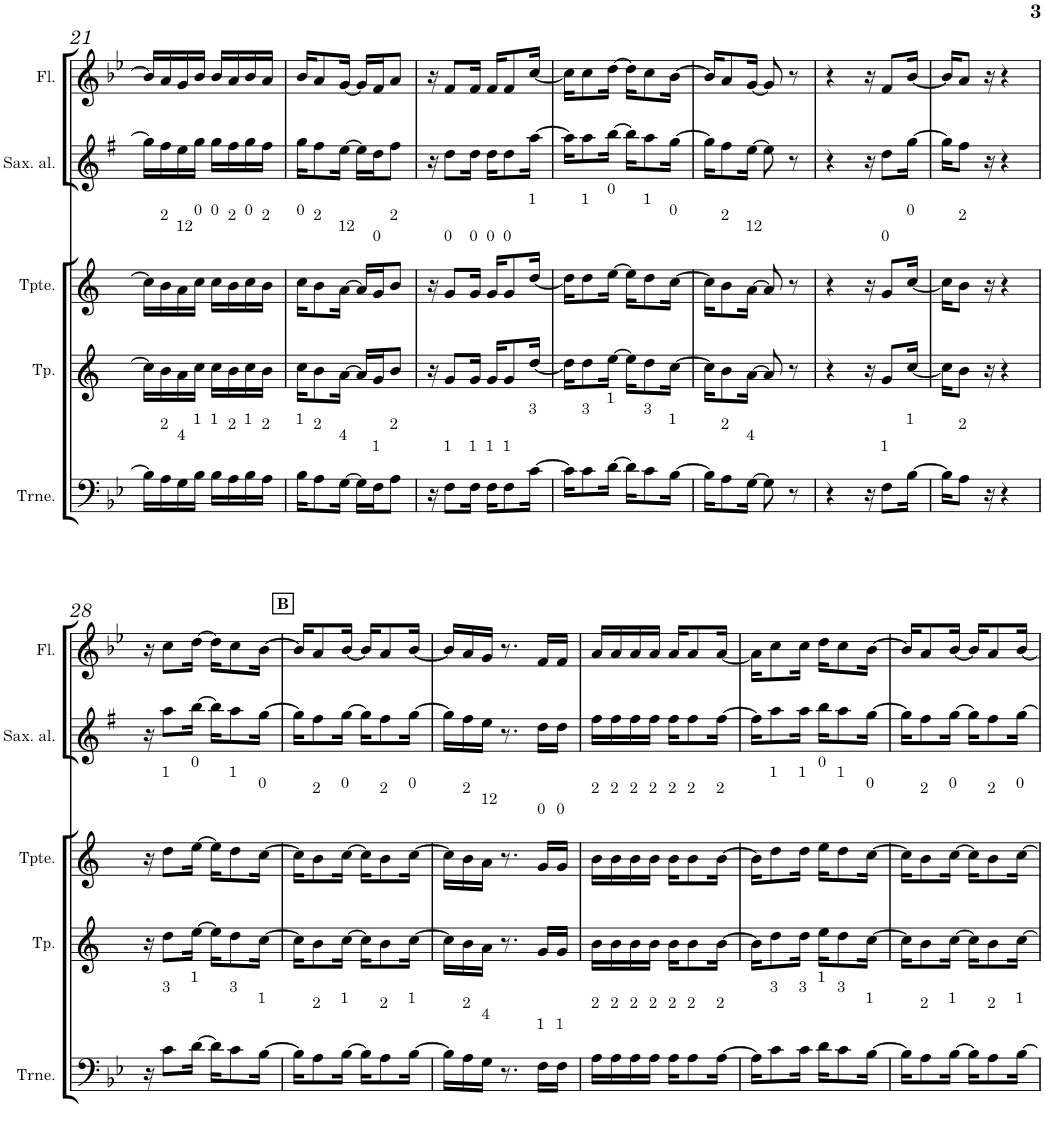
**kern	**kern	**kern	**kern	**kern
*part5	*part4	*part3	*part2	*part1
*staff5	*staff4	*staff3	*staff2	*staff1
*I"C clavF	*I"Bb	*I"Bb - Pirata	*I"Eb	*I"C clavG
!!LO:PB:g=z
*clefF4	*clefG2	*clefG2	*clefG2	*clefG2
*	*Trd1c2	*Trd1c2	*Trd5c9	*
*k[b-e-]	*k[]	*k[]	*k[f#]	*k[b-e-]
*B-:	*	*	*G:	*B-:
*M2/4	*M2/4	*M2/4	*M2/4	*M2/4
=21	=21	=21	=21	=21
16B-\LL]	16cc\LL]	16cc\LL]	16gg\LL]	16b-/LL]
!	!	!LO:TX:a:t=2	!	!
!LO:TX:a:t=2	!	!	!	!
16A\	16b\	16b\	16ff#\	16a/
!	!	!LO:TX:a:t=12	!	!
!LO:TX:a:t=4	!	!	!	!
16G\	16a\	16a\	16ee\	16g/
!	!	!LO:TX:a:t=0	!	!
!LO:TX:a:t=1	!	!	!	!
16B-\JJ	16cc\JJ	16cc\JJ	16gg\JJ	16b-/JJ
!	!	!LO:TX:a:t=0	!	!
!LO:TX:a:t=1	!	!	!	!
16B-\LL	16cc\LL	16cc\LL	16gg\LL	16b-/LL
!	!	!LO:TX:a:t=2	!	!
!LO:TX:a:t=2	!	!	!	!
16A\	16b\	16b\	16ff#\	16a/
!	!	!LO:TX:a:t=0	!	!
!LO:TX:a:t=1	!	!	!	!
16B-\	16cc\	16cc\	16gg\	16b-/
!	!	!LO:TX:a:t=2	!	!
!LO:TX:a:t=2	!	!	!	!
16A\JJ	16b\JJ	16b\JJ	16ff#\JJ	16a/JJ
=22	=22	=22	=22	=22
!	!	!LO:TX:a:t=0	!	!
!LO:TX:a:t=1	!	!	!	!
16B-\KL	16cc\KL	16cc\KL	16gg\KL	16b-/KL
!	!	!LO:TX:a:t=2	!	!
!LO:TX:a:t=2	!	!	!	!
8A\	8b\	8b\	8ff#\	8a/
!	!	!LO:TX:a:t=12	!	!
!LO:TX:a:t=4	!	!	!	!
[>16G\Jk	[>16a\Jk	[>16a\Jk	[>16ee\Jk	[<16g/Jk
16G\LL]	16a/LL]	16a/LL]	16ee\LL]	16g/LL]
!	!	!LO:TX:a:t=0	!	!
!LO:TX:a:t=1	!	!	!	!
16F\J	16g/J	16g/J	16dd\J	16f/J
!	!	!LO:TX:a:t=2	!	!
!LO:TX:a:t=2	!	!	!	!
8A\J	8b/J	8b/J	8ff#\J	8a/J
=23	=23	=23	=23	=23
16r	16r	16r	16r	16r
!	!	!LO:TX:a:t=0	!	!
!LO:TX:a:t=1	!	!	!	!
8F\L	8g/L	8g/L	8dd\L	8f/L
!	!	!LO:TX:a:t=0	!	!
!LO:TX:a:t=1	!	!	!	!
16F\Jk	16g/Jk	16g/Jk	16dd\Jk	16f/Jk
!	!	!LO:TX:a:t=0	!	!
!LO:TX:a:t=1	!	!	!	!
16F\KL	16g/KL	16g/KL	16dd\KL	16f/KL
!	!	!LO:TX:a:t=0	!	!
!LO:TX:a:t=1	!	!	!	!
8F\	8g/	8g/	8dd\	8f/
!	!	!LO:TX:a:t=1	!	!
!LO:TX:a:t=3	!	!	!	!
[>16c\Jk	[<16dd/Jk	[<16dd/Jk	[>16aa\Jk	[<16cc/Jk
=24	=24	=24	=24	=24
16c\KL]	16dd\KL]	16dd\KL]	16aa\KL]	16cc\KL]
!	!	!LO:TX:a:t=1	!	!
!LO:TX:a:t=3	!	!	!	!
8c\	8dd\	8dd\	8aa\	8cc\
!	!	!LO:TX:a:t=0	!	!
!LO:TX:a:t=1	!	!	!	!
[>16d\Jk	[>16ee\Jk	[>16ee\Jk	[>16bb\Jk	[>16dd\Jk
16d\KL]	16ee\KL]	16ee\KL]	16bb\KL]	16dd\KL]
!	!	!LO:TX:a:t=1	!	!
!LO:TX:a:t=3	!	!	!	!
8c\	8dd\	8dd\	8aa\	8cc\
!	!	!LO:TX:a:t=0	!	!
!LO:TX:a:t=1	!	!	!	!
[>16B-\Jk	[>16cc\Jk	[>16cc\Jk	[>16gg\Jk	[>16b-\Jk
=25	=25	=25	=25	=25
16B-\KL]	16cc\KL]	16cc\KL]	16gg\KL]	16b-/KL]
!	!	!LO:TX:a:t=2	!	!
!LO:TX:a:t=2	!	!	!	!
8A\	8b\	8b\	8ff#\	8a/
!	!	!LO:TX:a:t=12	!	!
!LO:TX:a:t=4	!	!	!	!
[>16G\Jk	[>16a\Jk	[>16a\Jk	[>16ee\Jk	[<16g/Jk
8G\]	8a/]	8a/]	8ee\]	8g/]
8r	8r	8r	8r	8r
=26	=26	=26	=26	=26
4r	4r	4r	4r	4r
16r	16r	16r	16r	16r
!	!	!LO:TX:a:t=0	!	!
!LO:TX:a:t=1	!	!	!	!
8F\L	8g/L	8g/L	8dd\L	8f/L
!	!	!LO:TX:a:t=0	!	!
!LO:TX:a:t=1	!	!	!	!
[>16B-\Jk	[<16cc/Jk	[<16cc/Jk	[>16gg\Jk	[<16b-/Jk
=27	=27	=27	=27	=27
16B-\KL]	16cc\KL]	16cc\KL]	16gg\KL]	16b-/KL]
!	!	!LO:TX:a:t=2	!	!
!LO:TX:a:t=2	!	!	!	!
8A\J	8b\J	8b\J	8ff#\J	8a/J
16r	16r	16r	16r	16r
4r	4r	4r	4r	4r
!!LO:LB:g=z
=28	=28	=28	=28	=28
16r	16r	16r	16r	16r
!	!	!LO:TX:a:t=1	!	!
!LO:TX:a:t=3	!	!	!	!
8c\L	8dd\L	8dd\L	8aa\L	8cc\L
!	!	!LO:TX:a:t=0	!	!
!LO:TX:a:t=1	!	!	!	!
[>16d\Jk	[>16ee\Jk	[>16ee\Jk	[>16bb\Jk	[>16dd\Jk
16d\KL]	16ee\KL]	16ee\KL]	16bb\KL]	16dd\KL]
!	!	!LO:TX:a:t=1	!	!
!LO:TX:a:t=3	!	!	!	!
8c\	8dd\	8dd\	8aa\	8cc\
!	!	!LO:TX:a:t=0	!	!
!LO:TX:a:t=1	!	!	!	!
[>16B-\Jk	[>16cc\Jk	[>16cc\Jk	[>16gg\Jk	[>16b-\Jk
!!LO:REH:place=s1:a:B:cj:t=B
=29	=29	=29	=29	=29
16B-\KL]	16cc\KL]	16cc\KL]	16gg\KL]	16b-/KL]
!	!	!LO:TX:a:t=2	!	!
!LO:TX:a:t=2	!	!	!	!
8A\	8b\	8b\	8ff#\	8a/
!	!	!LO:TX:a:t=0	!	!
!LO:TX:a:t=1	!	!	!	!
[>16B-\Jk	[>16cc\Jk	[>16cc\Jk	[>16gg\Jk	[<16b-/Jk
16B-\KL]	16cc\KL]	16cc\KL]	16gg\KL]	16b-/KL]
!	!	!LO:TX:a:t=2	!	!
!LO:TX:a:t=2	!	!	!	!
8A\	8b\	8b\	8ff#\	8a/
!	!	!LO:TX:a:t=0	!	!
!LO:TX:a:t=1	!	!	!	!
[>16B-\Jk	[>16cc\Jk	[>16cc\Jk	[>16gg\Jk	[<16b-/Jk
=30	=30	=30	=30	=30
16B-\LL]	16cc\LL]	16cc\LL]	16gg\LL]	16b-/LL]
!	!	!LO:TX:a:t=2	!	!
!LO:TX:a:t=2	!	!	!	!
16A\	16b\	16b\	16ff#\	16a/
!	!	!LO:TX:a:t=12	!	!
!LO:TX:a:t=4	!	!	!	!
16G\JJ	16a\JJ	16a\JJ	16ee\JJ	16g/JJ
8.r	8.r	8.r	8.r	8.r
!	!	!LO:TX:a:t=0	!	!
!LO:TX:a:t=1	!	!	!	!
16F\LL	16g/LL	16g/LL	16dd\LL	16f/LL
!	!	!LO:TX:a:t=0	!	!
!LO:TX:a:t=1	!	!	!	!
16F\JJ	16g/JJ	16g/JJ	16dd\JJ	16f/JJ
=31	=31	=31	=31	=31
!	!	!LO:TX:a:t=2	!	!
!LO:TX:a:t=2	!	!	!	!
16A\LL	16b\LL	16b\LL	16ff#\LL	16a/LL
!	!	!LO:TX:a:t=2	!	!
!LO:TX:a:t=2	!	!	!	!
16A\	16b\	16b\	16ff#\	16a/
!	!	!LO:TX:a:t=2	!	!
!LO:TX:a:t=2	!	!	!	!
16A\	16b\	16b\	16ff#\	16a/
!	!	!LO:TX:a:t=2	!	!
!LO:TX:a:t=2	!	!	!	!
16A\JJ	16b\JJ	16b\JJ	16ff#\JJ	16a/JJ
!	!	!LO:TX:a:t=2	!	!
!LO:TX:a:t=2	!	!	!	!
16A\KL	16b\KL	16b\KL	16ff#\KL	16a/KL
!	!	!LO:TX:a:t=2	!	!
!LO:TX:a:t=2	!	!	!	!
8A\	8b\	8b\	8ff#\	8a/
!	!	!LO:TX:a:t=2	!	!
!LO:TX:a:t=2	!	!	!	!
[>16A\Jk	[>16b\Jk	[>16b\Jk	[>16ff#\Jk	[<16a/Jk
=32	=32	=32	=32	=32
16A\KL]	16b\KL]	16b\KL]	16ff#\KL]	16a\KL]
!	!	!LO:TX:a:t=1	!	!
!LO:TX:a:t=3	!	!	!	!
8c\	8dd\	8dd\	8aa\	8cc\
!	!	!LO:TX:a:t=1	!	!
!LO:TX:a:t=3	!	!	!	!
16c\Jk	16dd\Jk	16dd\Jk	16aa\Jk	16cc\Jk
!	!	!LO:TX:a:t=0	!	!
!LO:TX:a:t=1	!	!	!	!
16d\KL	16ee\KL	16ee\KL	16bb\KL	16dd\KL
!	!	!LO:TX:a:t=1	!	!
!LO:TX:a:t=3	!	!	!	!
8c\	8dd\	8dd\	8aa\	8cc\
!	!	!LO:TX:a:t=0	!	!
!LO:TX:a:t=1	!	!	!	!
[>16B-\Jk	[>16cc\Jk	[>16cc\Jk	[>16gg\Jk	[>16b-\Jk
=33	=33	=33	=33	=33
16B-\KL]	16cc\KL]	16cc\KL]	16gg\KL]	16b-/KL]
!	!	!LO:TX:a:t=2	!	!
!LO:TX:a:t=2	!	!	!	!
8A\	8b\	8b\	8ff#\	8a/
!	!	!LO:TX:a:t=0	!	!
!LO:TX:a:t=1	!	!	!	!
[>16B-\Jk	[>16cc\Jk	[>16cc\Jk	[>16gg\Jk	[<16b-/Jk
16B-\KL]	16cc\KL]	16cc\KL]	16gg\KL]	16b-/KL]
!	!	!LO:TX:a:t=2	!	!
!LO:TX:a:t=2	!	!	!	!
8A\	8b\	8b\	8ff#\	8a/
!	!	!LO:TX:a:t=0	!	!
!LO:TX:a:t=1	!	!	!	!
[>16B-\Jk	[>16cc\Jk	[>16cc\Jk	[>16gg\Jk	[<16b-/Jk
=	=	=	=	=
*-	*-	*-	*-	*-
